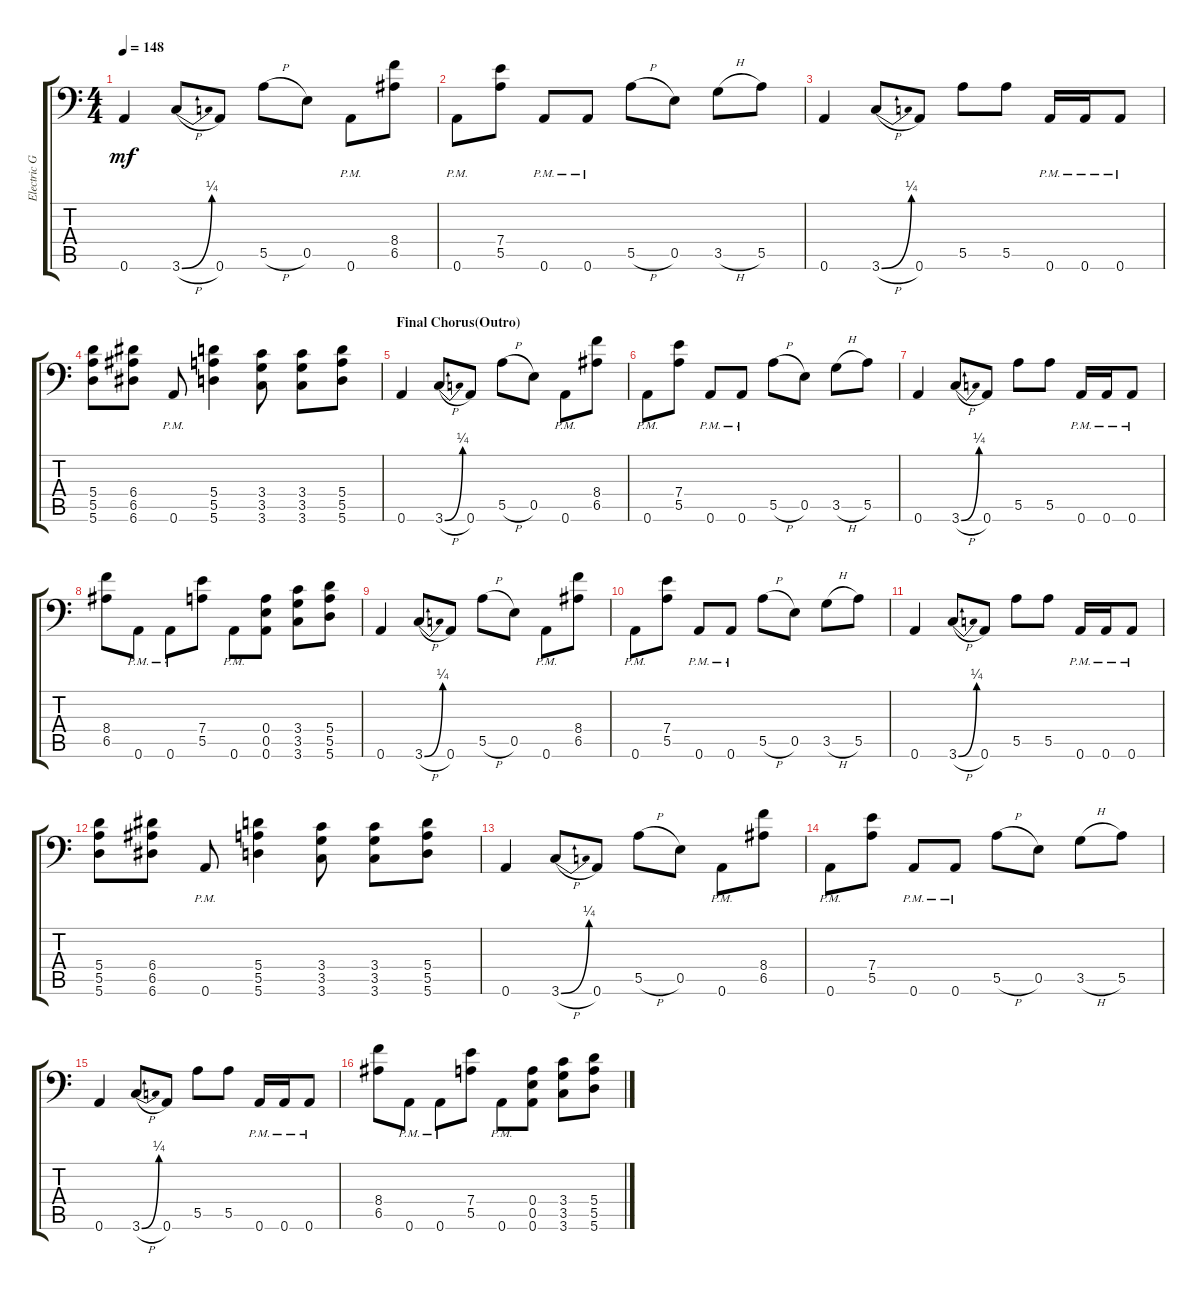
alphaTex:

\track ("Electric Guitar" "Electric G") {instrument distortionguitar}
\staff {score tabs}
\tuning (B3 Gb3 D3 A2 E2 A1) {hide}
\ts (4 4)
\tempo 148
\clef f4
\ks c
0.6.4{dy mf} 3.6{be (bend 0 0 60 1) h}.8 0.6.8 5.5{h}.8 0.5.8 0.6{pm}.8 (8.4 6.5).8 |
0.6{pm}.8 (7.4 5.5).8 0.6{pm}.8 0.6{pm}.8 5.5{h}.8 0.5.8 3.5{h}.8 5.5.8 |
0.6.4 3.6{be (bend 0 0 60 1) h}.8 0.6.8 5.5.8 5.5.8 0.6{pm}.16 0.6{pm}.16 0.6{pm}.8 |
(5.4 5.5 5.6).8 (6.4 6.5 6.6).8 0.6{pm}.8 (5.4 5.5 5.6).4 (3.4 3.5 3.6).8 (3.4 3.5 3.6).8 (5.4 5.5 5.6).8 |
\section ("" "Final Chorus(Outro)")
0.6.4 3.6{be (bend 0 0 60 1) h}.8 0.6.8 5.5{h}.8 0.5.8 0.6{pm}.8 (8.4 6.5).8 |
0.6{pm}.8 (7.4 5.5).8 0.6{pm}.8 0.6{pm}.8 5.5{h}.8 0.5.8 3.5{h}.8 5.5.8 |
0.6.4 3.6{be (bend 0 0 60 1) h}.8 0.6.8 5.5.8 5.5.8 0.6{pm}.16 0.6{pm}.16 0.6{pm}.8 |
(8.4 6.5).8 0.6{pm}.8 0.6{pm}.8 (7.4 5.5).8 0.6{pm}.8 (0.4 0.5 0.6).8 (3.4 3.5 3.6).8 (5.4 5.5 5.6).8 |
0.6.4 3.6{be (bend 0 0 60 1) h}.8 0.6.8 5.5{h}.8 0.5.8 0.6{pm}.8 (8.4 6.5).8 |
0.6{pm}.8 (7.4 5.5).8 0.6{pm}.8 0.6{pm}.8 5.5{h}.8 0.5.8 3.5{h}.8 5.5.8 |
0.6.4 3.6{be (bend 0 0 60 1) h}.8 0.6.8 5.5.8 5.5.8 0.6{pm}.16 0.6{pm}.16 0.6{pm}.8 |
(5.4 5.5 5.6).8 (6.4 6.5 6.6).8 0.6{pm}.8 (5.4 5.5 5.6).4 (3.4 3.5 3.6).8 (3.4 3.5 3.6).8 (5.4 5.5 5.6).8 |
0.6.4 3.6{be (bend 0 0 60 1) h}.8 0.6.8 5.5{h}.8 0.5.8 0.6{pm}.8 (8.4 6.5).8 |
0.6{pm}.8 (7.4 5.5).8 0.6{pm}.8 0.6{pm}.8 5.5{h}.8 0.5.8 3.5{h}.8 5.5.8 |
0.6.4 3.6{be (bend 0 0 60 1) h}.8 0.6.8 5.5.8 5.5.8 0.6{pm}.16 0.6{pm}.16 0.6{pm}.8 |
(8.4 6.5).8 0.6{pm}.8 0.6{pm}.8 (7.4 5.5).8 0.6{pm}.8 (0.4 0.5 0.6).8 (3.4 3.5 3.6).8 (5.4 5.5 5.6).8
